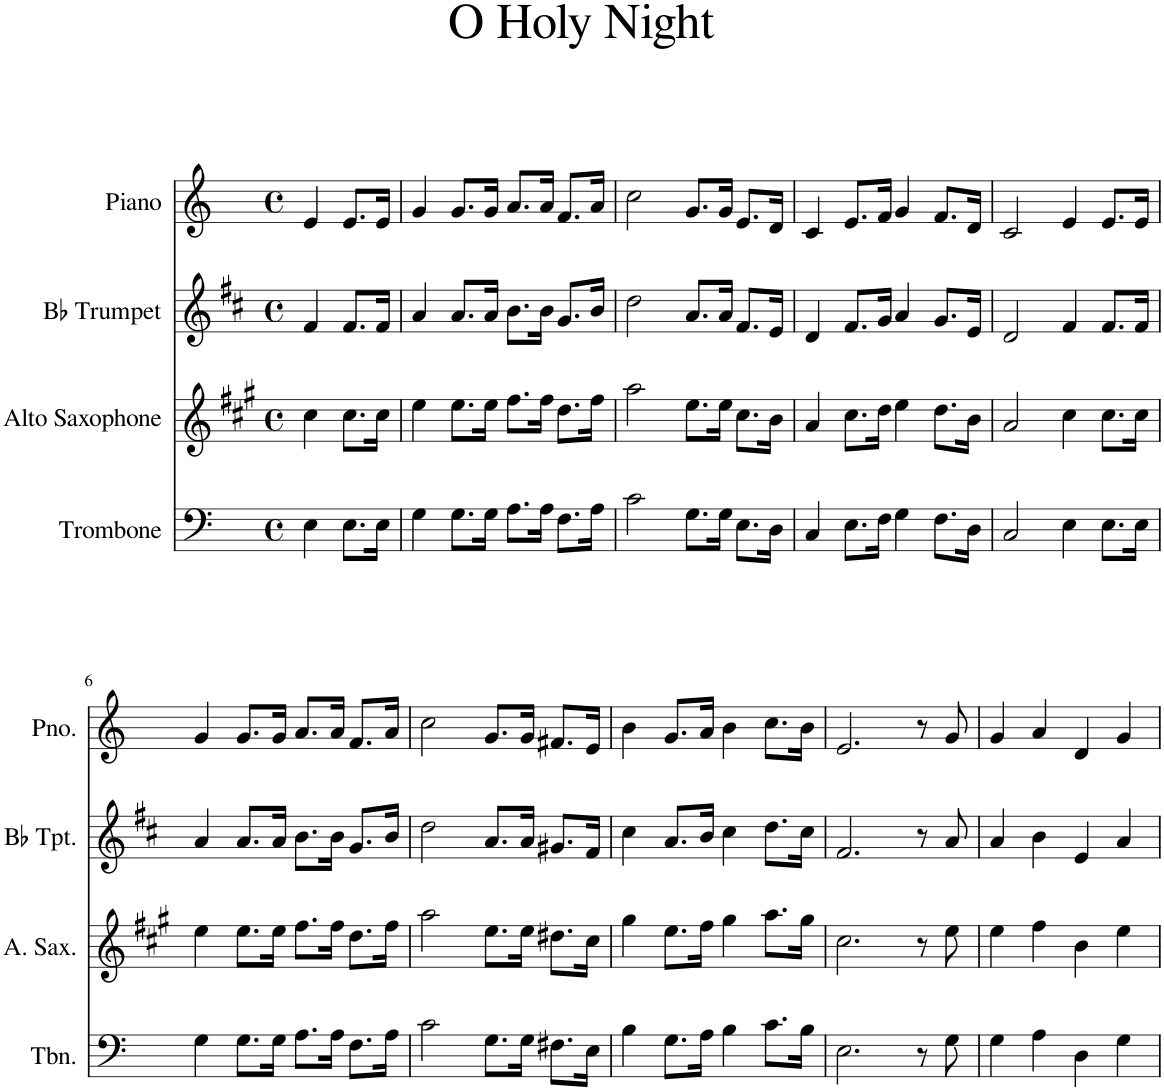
**kern	**kern	**kern	**kern
*part4	*part3	*part2	*part1
*staff4	*staff3	*staff2	*staff1
*I"Trombone	*I"Alto Saxophone	*I"Bb Trumpet	*I"Piano
*I'Tbn.	*I'A. Sax.	*I'Bb Tpt.	*I'Pno.
*clefF4	*clefG2	*clefG2	*clefG2
*	*Trd5c9	*Trd1c2	*
*k[]	*k[f#c#g#]	*k[f#c#]	*k[]
*M4/4	*M4/4	*M4/4	*M4/4
*met(c)	*met(c)	*met(c)	*met(c)
=1	=1	=1	=1
4E\	4cc#\	4f#/	4e/
8.E\L	8.cc#\L	8.f#/L	8.e/L
16E\Jk	16cc#\Jk	16f#/Jk	16e/Jk
=2	=2	=2	=2
4G\	4ee\	4a/	4g/
8.G\L	8.ee\L	8.a/L	8.g/L
16G\Jk	16ee\Jk	16a/Jk	16g/Jk
8.A\L	8.ff#\L	8.b\L	8.a/L
16A\Jk	16ff#\Jk	16b\Jk	16a/Jk
8.F\L	8.dd\L	8.g/L	8.f/L
16A\Jk	16ff#\Jk	16b/Jk	16a/Jk
=3	=3	=3	=3
2c\	2aa\	2dd\	2cc\
8.G\L	8.ee\L	8.a/L	8.g/L
16G\Jk	16ee\Jk	16a/Jk	16g/Jk
8.E\L	8.cc#\L	8.f#/L	8.e/L
16D\Jk	16b\Jk	16e/Jk	16d/Jk
=4	=4	=4	=4
4C/	4a/	4d/	4c/
8.E\L	8.cc#\L	8.f#/L	8.e/L
16F\Jk	16dd\Jk	16g/Jk	16f/Jk
4G\	4ee\	4a/	4g/
8.F\L	8.dd\L	8.g/L	8.f/L
16D\Jk	16b\Jk	16e/Jk	16d/Jk
=5	=5	=5	=5
2C/	2a/	2d/	2c/
4E\	4cc#\	4f#/	4e/
8.E\L	8.cc#\L	8.f#/L	8.e/L
16E\Jk	16cc#\Jk	16f#/Jk	16e/Jk
!!LO:LB:g=z
=6	=6	=6	=6
4G\	4ee\	4a/	4g/
8.G\L	8.ee\L	8.a/L	8.g/L
16G\Jk	16ee\Jk	16a/Jk	16g/Jk
8.A\L	8.ff#\L	8.b\L	8.a/L
16A\Jk	16ff#\Jk	16b\Jk	16a/Jk
8.F\L	8.dd\L	8.g/L	8.f/L
16A\Jk	16ff#\Jk	16b/Jk	16a/Jk
=7	=7	=7	=7
2c\	2aa\	2dd\	2cc\
8.G\L	8.ee\L	8.a/L	8.g/L
16G\Jk	16ee\Jk	16a/Jk	16g/Jk
8.F#X\L	8.dd#X\L	8.g#X/L	8.f#X/L
16E\Jk	16cc#\Jk	16f#/Jk	16e/Jk
=8	=8	=8	=8
4B\	4gg#\	4cc#\	4b\
8.G\L	8.ee\L	8.a/L	8.g/L
16A\Jk	16ff#\Jk	16b/Jk	16a/Jk
4B\	4gg#\	4cc#\	4b\
8.c\L	8.aa\L	8.dd\L	8.cc\L
16B\Jk	16gg#\Jk	16cc#\Jk	16b\Jk
=9	=9	=9	=9
2.E\	2.cc#\	2.f#/	2.e/
8r	8r	8r	8r
8G\	8ee\	8a/	8g/
=10	=10	=10	=10
4G\	4ee\	4a/	4g/
4A\	4ff#\	4b\	4a/
4D\	4b\	4e/	4d/
4G\	4ee\	4a/	4g/
=	=	=	=
*-	*-	*-	*-
